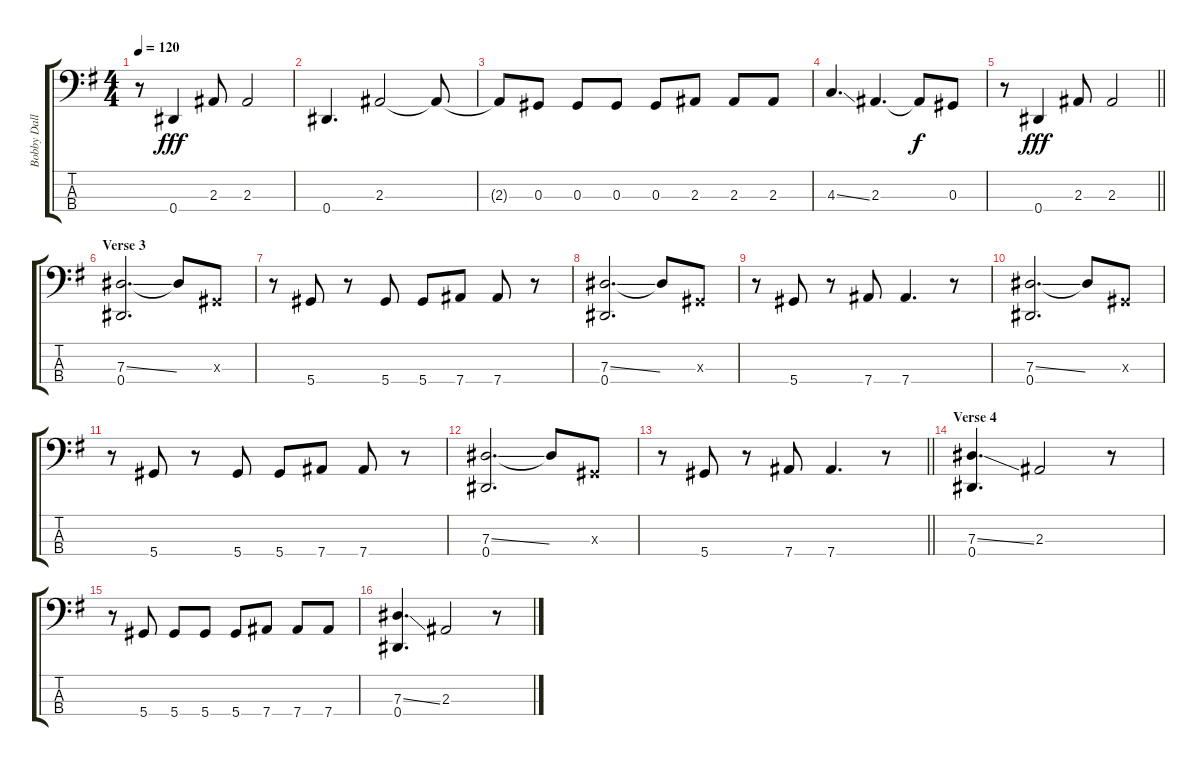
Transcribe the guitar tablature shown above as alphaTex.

\track ("Bobby Dall: Bass" "Bobby Dall") {instrument electricbassfinger}
\staff {score tabs}
\tuning (Gb2 Db2 Ab1 Eb1) {hide}
\ts (4 4)
\tempo 120
\clef f4
\ks g
r.8{dy f} 0.4.4{dy fff} 2.3.8 2.3.2 |
0.4.4{d} 2.3.2 2.3{t}.8 |
2.3{t}.8 0.3.8 0.3.8 0.3.8 0.3.8 2.3.8 2.3.8 2.3.8 |
4.3{ss}.4{d} 2.3.4{d} 2.3{t}.8{dy f} 0.3.8 |
\barLineRight lightlight
r.8 0.4.4{dy fff} 2.3.8 2.3.2 |
\section ("" "Verse 3")
(7.3{ss} 0.4).2{d} 7.3{t}.8 0.3{x}.8 |
r.8 5.4.8 r.8 5.4.8 5.4.8 7.4.8 7.4.8 r.8 |
(7.3{ss} 0.4).2{d} 7.3{t}.8 0.3{x}.8 |
r.8 5.4.8 r.8 7.4.8 7.4.4{d} r.8 |
(7.3{ss} 0.4).2{d} 7.3{t}.8 0.3{x}.8 |
r.8 5.4.8 r.8 5.4.8 5.4.8 7.4.8 7.4.8 r.8 |
(7.3{ss} 0.4).2{d} 7.3{t}.8 0.3{x}.8 |
\barLineRight lightlight
r.8 5.4.8 r.8 7.4.8 7.4.4{d} r.8 |
\section ("" "Verse 4")
(7.3{ss} 0.4).4{d} 2.3.2 r.8 |
r.8 5.4.8 5.4.8 5.4.8 5.4.8 7.4.8 7.4.8 7.4.8 |
(7.3{ss} 0.4).4{d} 2.3.2 r.8
